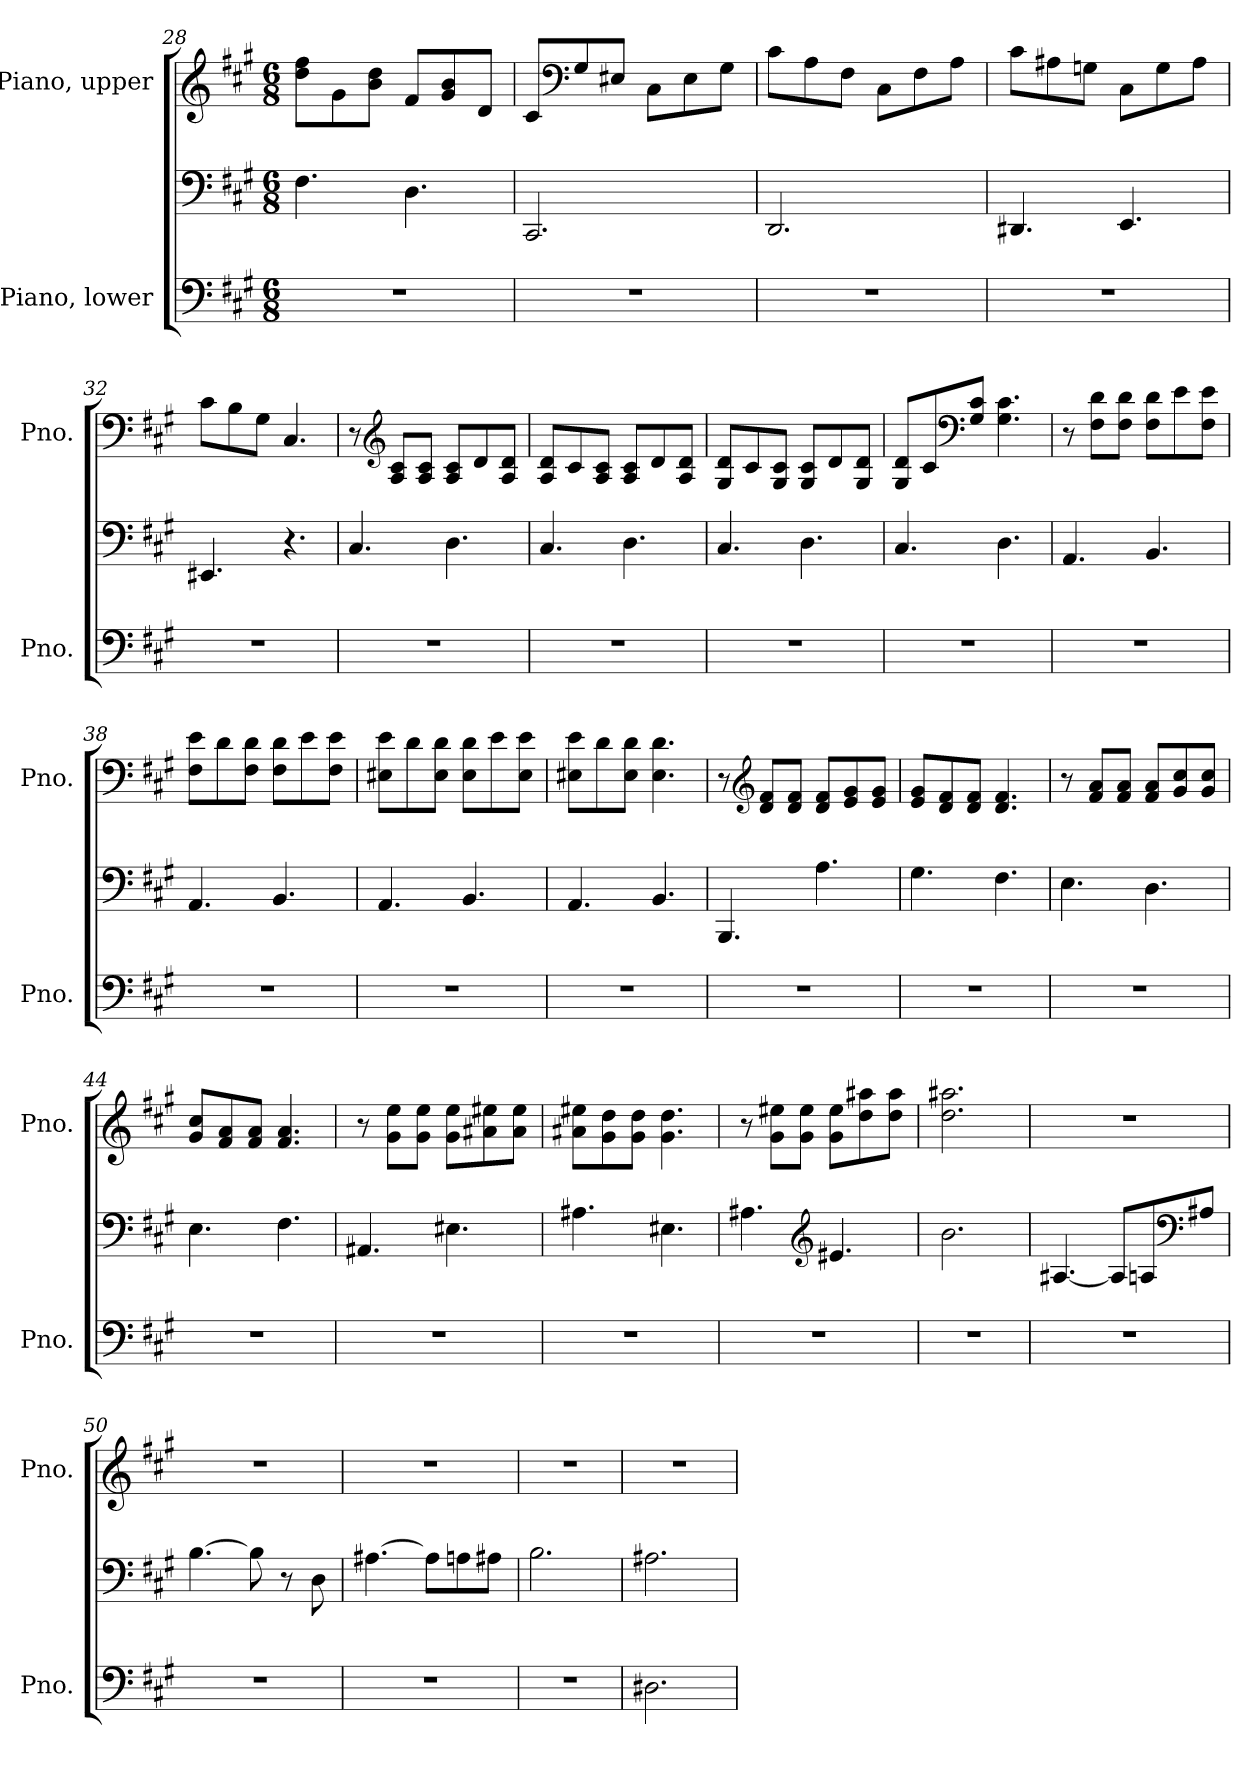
**kern	**kern	**kern
*part2	*part2	*part1
*staff3	*staff2	*staff1
*I"Piano, lower	*	*I"Piano, upper
*I'Pno.	*	*I'Pno.
*clefF4	*clefF4	*clefG2
*k[f#c#g#]	*k[f#c#g#]	*k[f#c#g#]
*M6/8	*M6/8	*M6/8
=28	=28	=28
2.r	4.F#\	8dd\ 8ff#\L
.	.	8g#\
.	.	8b\ 8dd\J
.	4.D\	8f#/L
.	.	8g#/ 8b/
.	.	8d/J
=29	=29	=29
2.r	2.CC#/	8c#/L
*	*	*clefF4
.	.	8G#/
.	.	8E#X/J
.	.	8C#\L
.	.	8E#\
.	.	8G#\J
=30	=30	=30
2.r	2.DD/	8c#\L
.	.	8A\
.	.	8F#\J
.	.	8C#\L
.	.	8F#\
.	.	8A\J
!!LO:LB:g=z
=31	=31	=31
2.r	4.DD#X/	8c#\L
.	.	8A#X\
.	.	8Gn\J
.	4.EE/	8C#\L
.	.	8G\
.	.	8A#\J
=32	=32	=32
2.r	4.EE#X/	8c#\L
.	.	8B\
.	.	8G#\J
.	4.r	4.C#/
=33	=33	=33
2.r	4.C#/	8r
*	*	*clefG2
.	.	8A/ 8c#/L
.	.	8A/ 8c#/J
.	4.D\	8A/ 8c#/L
.	.	8d/
.	.	8A/ 8d/J
=34	=34	=34
2.r	4.C#/	8A/ 8d/L
.	.	8c#/
.	.	8A/ 8c#/J
.	4.D\	8A/ 8c#/L
.	.	8d/
.	.	8A/ 8d/J
=35	=35	=35
2.r	4.C#/	8G#/ 8d/L
.	.	8c#/
.	.	8G#/ 8c#/J
.	4.D\	8G#/ 8c#/L
.	.	8d/
.	.	8G#/ 8d/J
!!LO:LB:g=z
=36	=36	=36
2.r	4.C#/	8G#/ 8d/L
.	.	8c#/
*	*	*clefF4
.	.	8G#/ 8c#/J
.	4.D\	4.G#\ 4.c#\
=37	=37	=37
2.r	4.AA/	8r
.	.	8F#\ 8d\L
.	.	8F#\ 8d\J
.	4.BB/	8F#\ 8d\L
.	.	8e\
.	.	8F#\ 8e\J
=38	=38	=38
2.r	4.AA/	8F#\ 8e\L
.	.	8d\
.	.	8F#\ 8d\J
.	4.BB/	8F#\ 8d\L
.	.	8e\
.	.	8F#\ 8e\J
=39	=39	=39
2.r	4.AA/	8E#X\ 8e\L
.	.	8d\
.	.	8E#\ 8d\J
.	4.BB/	8E#\ 8d\L
.	.	8e\
.	.	8E#\ 8e\J
=40	=40	=40
2.r	4.AA/	8E#X\ 8e\L
.	.	8d\
.	.	8E#\ 8d\J
.	4.BB/	4.E#\ 4.d\
!!LO:LB:g=z
=41	=41	=41
2.r	4.BBB/	8r
*	*	*clefG2
.	.	8d/ 8f#/L
.	.	8d/ 8f#/J
.	4.A\	8d/ 8f#/L
.	.	8e/ 8g#/
.	.	8e/ 8g#/J
=42	=42	=42
2.r	4.G#\	8e/ 8g#/L
.	.	8d/ 8f#/
.	.	8d/ 8f#/J
.	4.F#\	4.d/ 4.f#/
=43	=43	=43
2.r	4.E\	8r
.	.	8f#/ 8a/L
.	.	8f#/ 8a/J
.	4.D\	8f#/ 8a/L
.	.	8g#/ 8cc#/
.	.	8g#/ 8cc#/J
=44	=44	=44
2.r	4.E\	8g#/ 8cc#/L
.	.	8f#/ 8a/
.	.	8f#/ 8a/J
.	4.F#\	4.f#/ 4.a/
=45	=45	=45
2.r	4.AA#X/	8r
.	.	8g#\ 8ee\L
.	.	8g#\ 8ee\J
.	4.E#X\	8g#\ 8ee\L
.	.	8a#X\ 8ee#X\
.	.	8a#\ 8ee#\J
=46	=46	=46
2.r	4.A#X\	8a#X\ 8ee#X\L
.	.	8g#\ 8dd\
.	.	8g#\ 8dd\J
.	4.E#X\	4.g#\ 4.dd\
!!LO:PB:g=z
=47	=47	=47
2.r	4.A#X\	8r
.	.	8g#\ 8ee#X\L
.	.	8g#\ 8ee#\J
*	*clefG2	*
.	4.e#X/	8g#\ 8ee#\L
.	.	8dd\ 8aa#X\
.	.	8dd\ 8aa#\J
=48	=48	=48
2.r	2.b\	2.dd\ 2.aa#X\
=49	=49	=49
2.r	[4.A#X/	2.r
.	8A#/L]	.
.	8An/	.
*	*clefF4	*
.	8A#X/J	.
=50	=50	=50
2.r	[4.B\	2.r
.	8B\]	.
.	8r	.
.	8D\	.
=51	=51	=51
2.r	[4.A#X\	2.r
.	8A#\L]	.
.	8An\	.
.	8A#X\J	.
=52	=52	=52
2.r	2.B\	2.r
=53	=53	=53
2.D#X\	2.A#X\	2.r
=	=	=
*-	*-	*-
